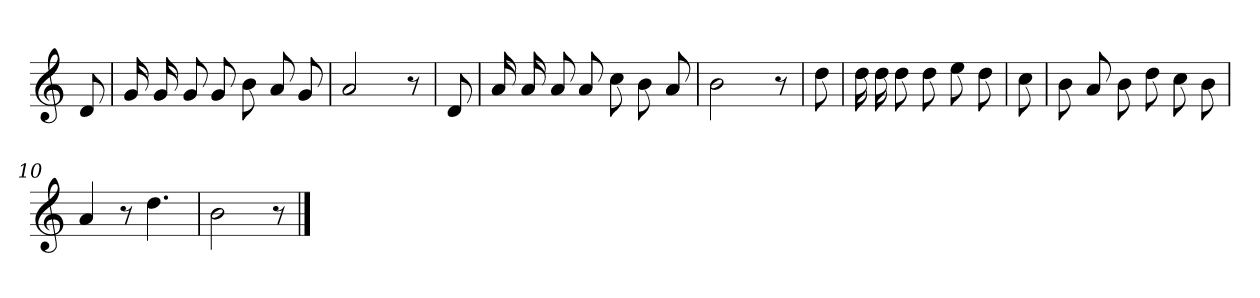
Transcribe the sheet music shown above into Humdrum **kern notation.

**kern
*part1
*staff1
*clefG2
*k[]
=
8d
=1
16g
16g
8g
8g
8b
8a
8g
=2
2a
8r
=3
8d
=4
16a
16a
8a
8a
8cc
8b
8a
=5
2b
8r
=6
8dd
=7
16dd
16dd
8dd
8dd
8ee
8dd
=8
8cc
=9
8b
8a
8b
8dd
8cc
8b
=10
4a
8r
4.dd
=11
2b
8r
==
*-
